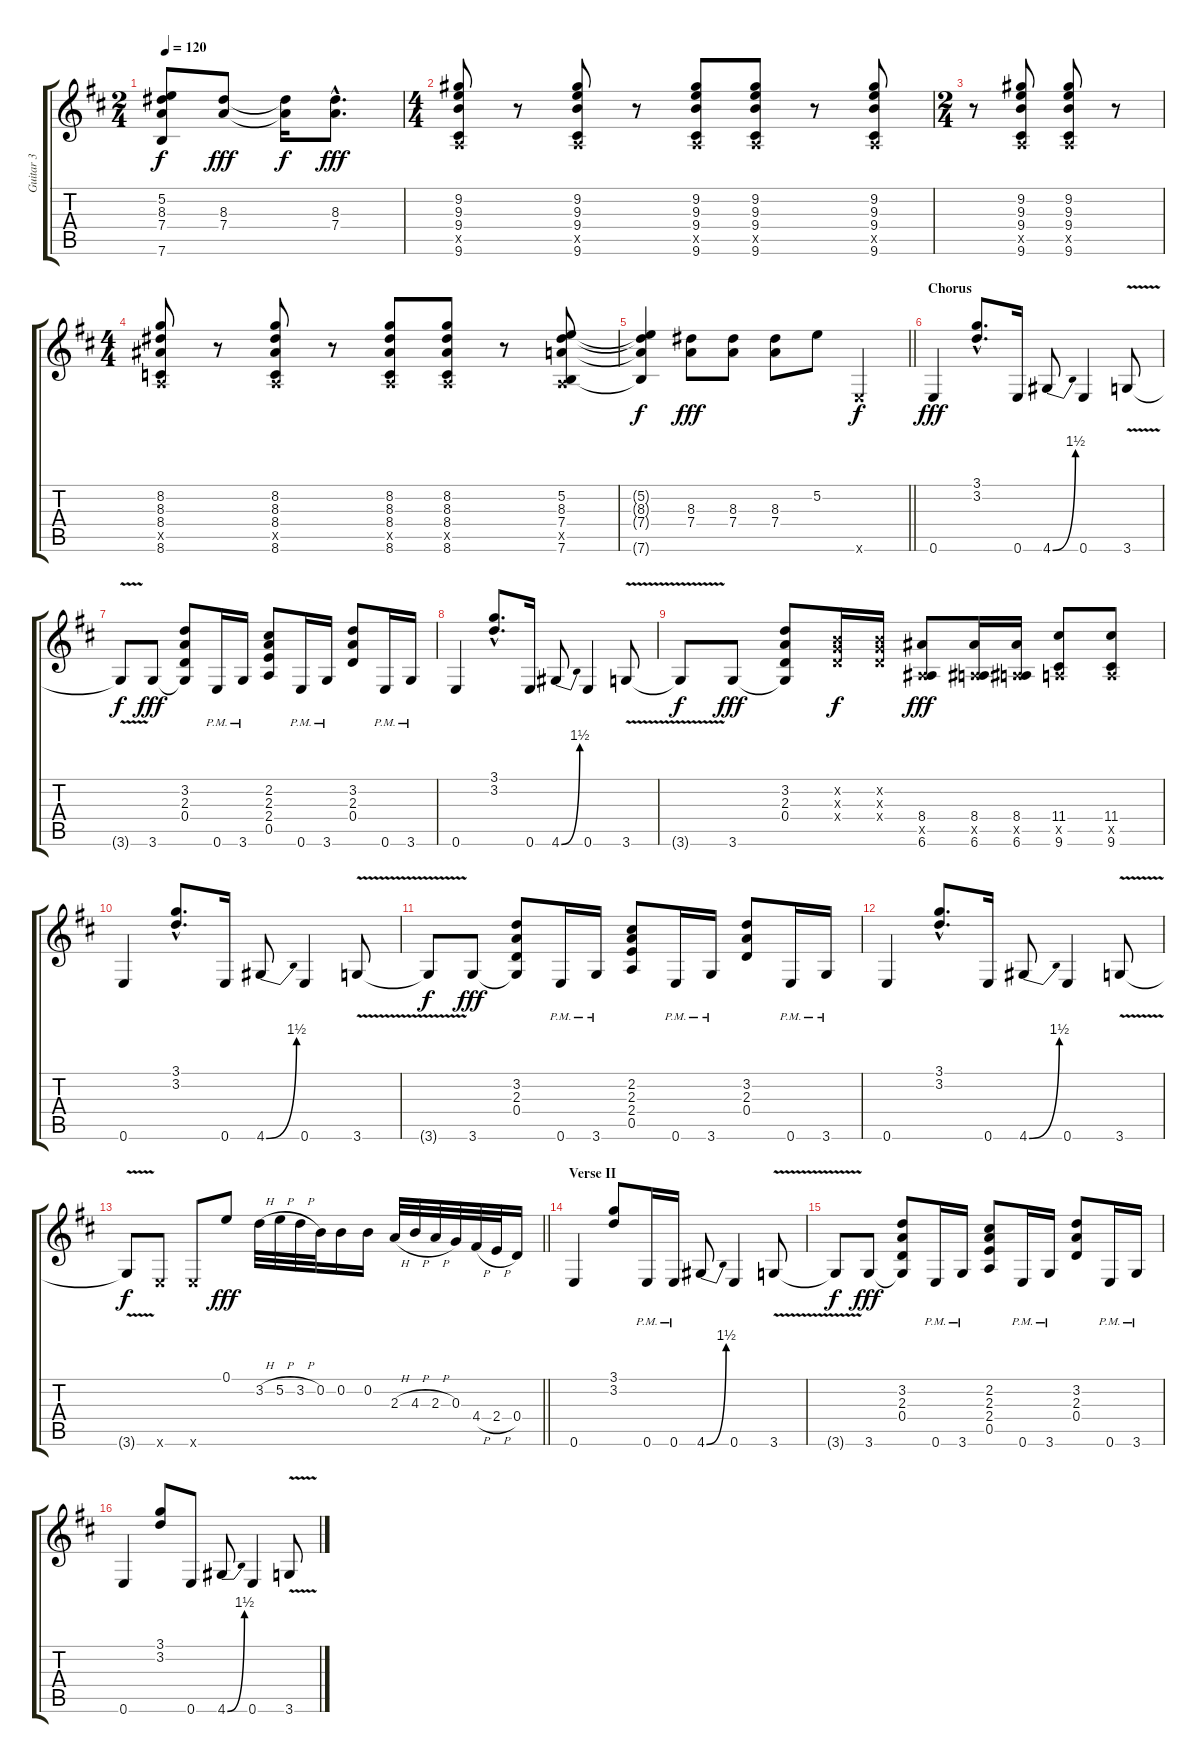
\track ("Guitar 3" "Guitar 3") {instrument distortionguitar}
\staff {score tabs}
\tuning (E4 B3 G3 D3 A2 E2) {hide}
\ts (2 4)
\tempo 120
\clef g2
\ks d
(5.2{t} 8.3{t} 7.4{t} 7.6{t}).8{dy f} (8.3 7.4).8{dy fff} (8.3{t} 7.4{t}).16{dy f} (8.3{hac} 7.4{hac}).8{d dy fff} |
\ts (4 4)
(9.2 9.3 9.4 0.5{x} 9.6).8 r.8 (9.2 9.3 9.4 0.5{x} 9.6).8 r.8 (9.2 9.3 9.4 0.5{x} 9.6).8 (9.2 9.3 9.4 0.5{x} 9.6).8 r.8 (9.2 9.3 9.4 0.5{x} 9.6).8 |
\ts (2 4)
r.8 (9.2 9.3 9.4 0.5{x} 9.6).8 (9.2 9.3 9.4 0.5{x} 9.6).8 r.8 |
\ts (4 4)
(8.2 8.3 8.4 0.5{x} 8.6).8 r.8 (8.2 8.3 8.4 0.5{x} 8.6).8 r.8 (8.2 8.3 8.4 0.5{x} 8.6).8 (8.2 8.3 8.4 0.5{x} 8.6).8 r.8 (5.2 8.3 7.4 0.5{x} 7.6).8 |
\barLineRight lightlight
(5.2{t} 8.3{t} 7.4{t} 7.6{t}).4{dy f} (8.3 7.4).8{dy fff} (8.3 7.4).8 (8.3 7.4).8 5.2.8 0.6{x}.4{dy f} |
\section ("" "Chorus")
0.6.4{dy fff} (3.1{hac} 3.2{hac}).8{d} 0.6.16 4.6{be (bend 0 0 60 6)}.8 0.6.4 3.6{v}.8 |
3.6{t}.8{dy f} 3.6.8{dy fff} (3.2 2.3 0.4 3.6{t}).8 0.6{pm}.16 3.6{pm}.16 (2.2 2.3 2.4 0.5).8 0.6{pm}.16 3.6{pm}.16 (3.2 2.3 0.4).8 0.6{pm}.16 3.6{pm}.16 |
0.6.4 (3.1{hac} 3.2{hac}).8{d} 0.6.16 4.6{be (bend 0 0 60 6)}.8 0.6.4 3.6{v}.8 |
3.6{t}.8{dy f} 3.6.8{dy fff} (3.2 2.3 0.4 3.6{t}).8 (0.2{x} 0.3{x} 0.4{x}).16{dy f} (0.2{x} 0.3{x} 0.4{x}).16 (8.4 0.5{x} 6.6).8{dy fff} (8.4 0.5{x} 6.6).16 (8.4 0.5{x} 6.6).16 (11.4 0.5{x} 9.6).8 (11.4 0.5{x} 9.6).8 |
0.6.4 (3.1{hac} 3.2{hac}).8{d} 0.6.16 4.6{be (bend 0 0 60 6)}.8 0.6.4 3.6{v}.8 |
3.6{t}.8{dy f} 3.6.8{dy fff} (3.2 2.3 0.4 3.6{t}).8 0.6{pm}.16 3.6{pm}.16 (2.2 2.3 2.4 0.5).8 0.6{pm}.16 3.6{pm}.16 (3.2 2.3 0.4).8 0.6{pm}.16 3.6{pm}.16 |
0.6.4 (3.1{hac} 3.2{hac}).8{d} 0.6.16 4.6{be (bend 0 0 60 6)}.8 0.6.4 3.6{v}.8 |
\barLineRight lightlight
3.6{t}.8{dy f} 0.6{x}.8 0.6{x}.8 0.1.8{dy fff} 3.2{h}.32 5.2{h}.32 3.2{h}.32 0.2.32 0.2.16 0.2.16 2.3{h}.32 4.3{h}.32 2.3{h}.32 0.3.32 4.4{h}.32 2.4{h}.32 0.4.16 |
\section ("" "Verse II")
0.6.4 (3.1 3.2).8 0.6{pm}.16 0.6{pm}.16 4.6{be (bend 0 0 60 6)}.8 0.6.4 3.6{v}.8 |
3.6{t}.8{dy f} 3.6.8{dy fff} (3.2 2.3 0.4 3.6{t}).8 0.6{pm}.16 3.6{pm}.16 (2.2 2.3 2.4 0.5).8 0.6{pm}.16 3.6{pm}.16 (3.2 2.3 0.4).8 0.6{pm}.16 3.6{pm}.16 |
0.6.4 (3.1 3.2).8 0.6.8 4.6{be (bend 0 0 60 6)}.8 0.6.4 3.6{v}.8
